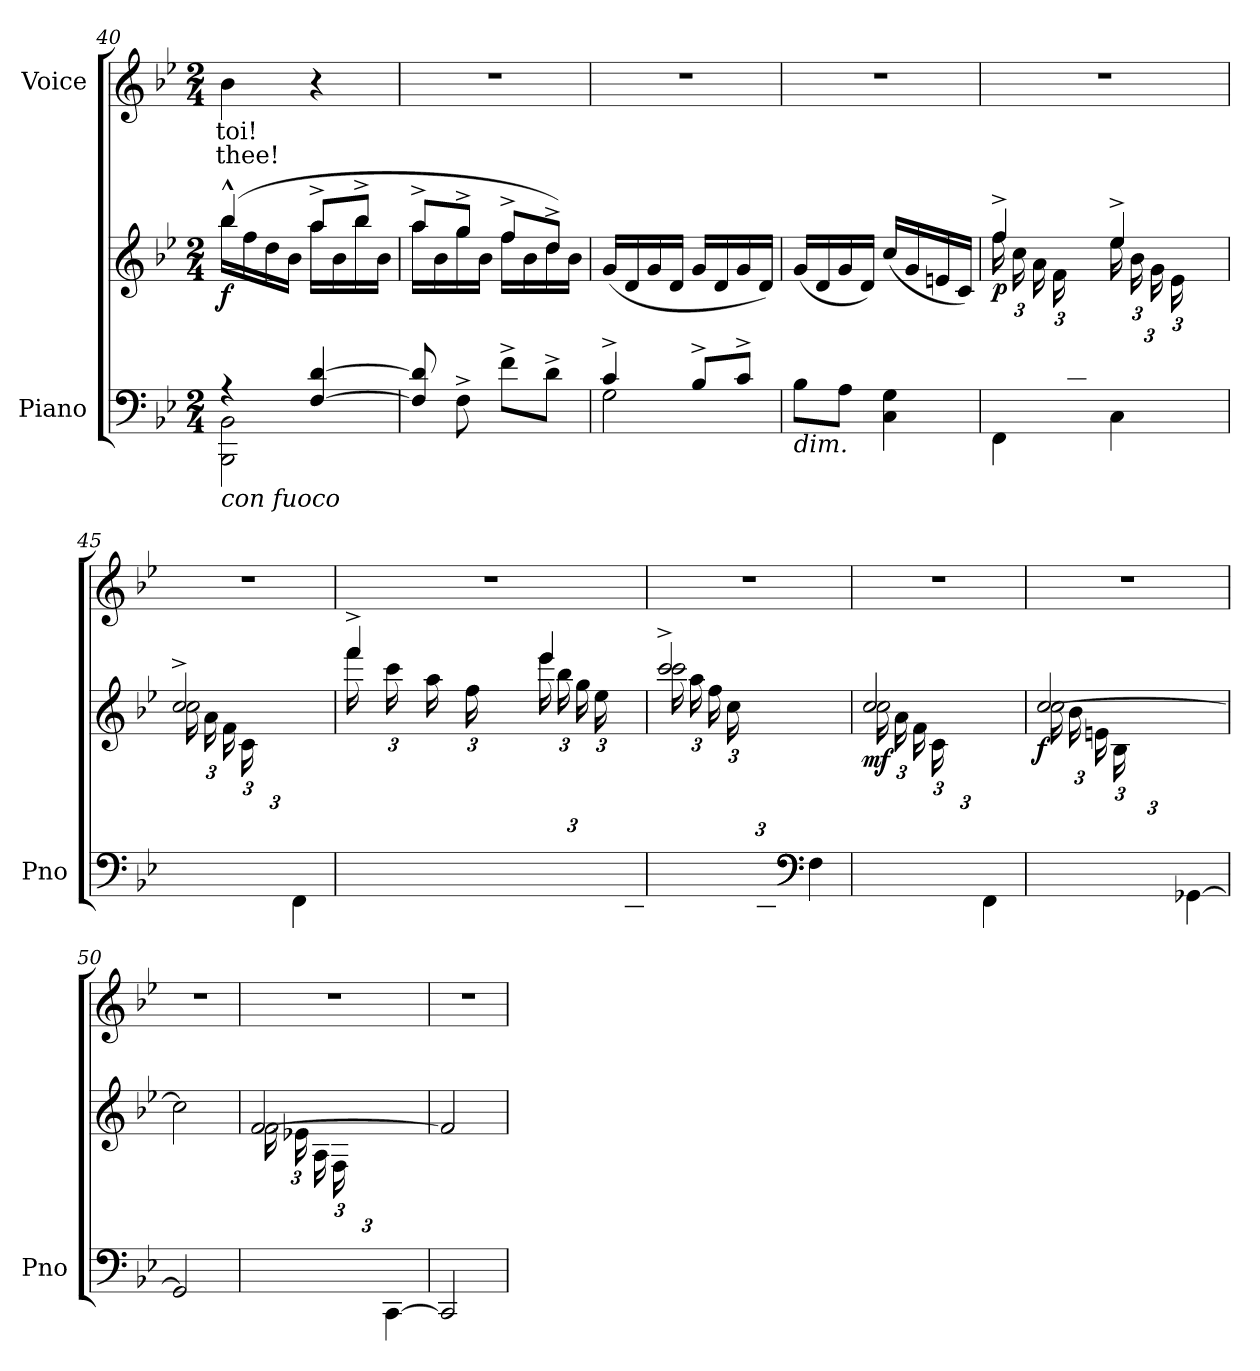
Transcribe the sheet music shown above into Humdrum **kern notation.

**kern	**kern	**dynam	**kern	**text	**text
*part2	*part2	*part2	*part1	*part1	*part1
*staff3	*staff2	*staff2/3	*staff1	*staff1	*staff1
*I"Piano	*	*	*I"Voice	*	*
*I'Pno	*	*	*	*	*
!!LO:LB:g=z
*clefF4	*clefG2	*	*clefG2	*	*
*k[b-e-]	*k[b-e-]	*	*k[b-e-]	*	*
*M2/4	*M2/4	*	*M2/4	*	*
=40	=40	=40	=40	=40	=40
*^	*^	*	*	*	*
!LO:TX:b:i:t=con fuoco	!	!	!	!	!	!	!
!	!	!	!	!LO:DY:b	!	!LO:LY:b	!LO:LY:b
4r	2BBB-\ 2BB-\	(4bb-^^/	16bb-\LL	f	4b-\	toi!	thee!
.	.	.	16ff\	.	.	.	.
.	.	.	16dd\	.	.	.	.
.	.	.	16b-\JJ	.	.	.	.
[4F/ [4d/	.	8aa^/L	16aa\LL	.	4r	.	.
.	.	.	16b-\	.	.	.	.
.	.	8bb-^/J	16bb-\	.	.	.	.
.	.	.	16b-\JJ	.	.	.	.
*v	*v	*	*	*	*	*	*
=41	=41	=41	=41	=41	=41	=41
8F/] 8d/]	8aa^/L	16aa\LL	.	2r	.	.
.	.	16b-\	.	.	.	.
8F^\	8gg^/J	16gg\	.	.	.	.
.	.	16b-\JJ	.	.	.	.
8f^\L	8ff^/L	16ff\LL	.	.	.	.
.	.	16b-\	.	.	.	.
8d^\J	8dd^/J)	16dd\	.	.	.	.
.	.	16b-\JJ	.	.	.	.
=42	=42	=42	=42	=42	=42	=42
*^	*	*	*	*	*	*
!	!	!	!	!LO:DY:b=2	!	!	!
!	!	!	!	!LO:DY:n=1:b=2	!	!	!
!	!	!	!	!LO:DY:n=2:b	!	!	!
*	*	*v	*v	*	*	*	*
4c^/	2G\	(16g/LL	f other-dynamics p	2r	.	.
.	.	16d/	.	.	.	.
.	.	16g/	.	.	.	.
.	.	16d/JJ	.	.	.	.
8B-^/L	.	16g/LL	.	.	.	.
.	.	16d/	.	.	.	.
8c^/J	.	16g/	.	.	.	.
.	.	16d/JJ)	.	.	.	.
*v	*v	*	*	*	*	*
!!LO:LB:g=z
=43	=43	=43	=43	=43	=43
!LO:TX:b:i:t=dim.	!	!	!	!	!
8B-\L	(16g/LL	.	2r	.	.
.	16d/	.	.	.	.
8A\J	16g/	.	.	.	.
.	16d/JJ)	.	.	.	.
4C\ 4G\	(16cc/LL	.	.	.	.
.	16g/	.	.	.	.
.	16en/	.	.	.	.
.	16c/JJ)	.	.	.	.
!!LO:PB:g=z
=44	=44	=44	=44	=44	=44
*^	*^	*	*	*	*
*	*	*	*Xbrackettup	*	*	*	*
!	!	!	!	!LO:DY:b	!	!	!
6ryy	4FF\	(4ff^/	24ff\LL	p	2r	.	.
.	.	.	24cc\	.	.	.	.
.	.	.	24a\	.	.	.	.
.	.	.	24f\	.	.	.	.
24c/	.	.	12ryy	.	.	.	.
24F/JJ)	.	.	.	.	.	.	.
6ryy	4C\	(4ee-^/	24ee-\LL	.	.	.	.
.	.	.	24b-\	.	.	.	.
.	.	.	24g\	.	.	.	.
.	.	.	24e-\	.	.	.	.
24G/	.	.	12ryy	.	.	.	.
24C/JJ)	.	.	.	.	.	.	.
=45	=45	=45	=45	=45	=45	=45	=45
!	!	!	!LO:N:head=open	!	!	!	!
6ryy	2ryy	(2cc^/	24cc\LL	.	2r	.	.
.	.	.	24a\	.	.	.	.
.	.	.	24f\	.	.	.	.
.	.	.	24c\	.	.	.	.
24A/	.	.	3ryy	.	.	.	.
24C/JJ	.	.	.	.	.	.	.
4FF\)	.	.	.	.	.	.	.
=46	=46	=46	=46	=46	=46	=46	=46
6ryy	4ryy	(4fff^/	24fff\LL	.	2r	.	.
.	.	.	24ccc\	.	.	.	.
.	.	.	24aa\	.	.	.	.
.	.	.	24ff\	.	.	.	.
*clefG2	*	*	*	*	*	*	*
24cc/	.	.	12ryy	.	.	.	.
24f/JJ)	.	.	.	.	.	.	.
6ryy	4ryy	(4eee-/	24eee-\LL	.	.	.	.
.	.	.	24bb-\	.	.	.	.
.	.	.	24gg\	.	.	.	.
.	.	.	24ee-\	.	.	.	.
24g/	.	.	12ryy	.	.	.	.
24c/JJ)	.	.	.	.	.	.	.
!!LO:LB:g=z
=47	=47	=47	=47	=47	=47	=47	=47
!	!	!	!LO:N:head=open	!	!	!	!
6ryy	4ryy	(2ccc^/	24ccc\LL	.	2r	.	.
.	.	.	24aa\	.	.	.	.
.	.	.	24ff\	.	.	.	.
.	.	.	24cc\	.	.	.	.
24a/	.	.	3ryy	.	.	.	.
24c/JJ	.	.	.	.	.	.	.
*clefF4	*	*	*	*	*	*	*
4F\)	4ryy	.	.	.	.	.	.
=48	=48	=48	=48	=48	=48	=48	=48
!	!	!	!LO:N:head=open	!LO:DY:b	!	!	!
6ryy	2ryy	(2cc/	24cc\LL	mf	2r	.	.
.	.	.	24a\	.	.	.	.
.	.	.	24f\	.	.	.	.
.	.	.	24c\	.	.	.	.
24A/	.	.	3ryy	.	.	.	.
24C/JJ	.	.	.	.	.	.	.
4FF\)	.	.	.	.	.	.	.
=49	=49	=49	=49	=49	=49	=49	=49
!	!	!	!LO:N:head=open	!LO:DY:b	!	!	!
6ryy	2ryy	([2cc/	24cc\LL	f	2r	.	.
.	.	.	24b-\	.	.	.	.
.	.	.	24en\	.	.	.	.
.	.	.	24B-\	.	.	.	.
24G-X/	.	.	3ryy	.	.	.	.
24D-X/JJ	.	.	.	.	.	.	.
[4GG-X\)	.	.	.	.	.	.	.
*v	*v	*	*	*	*	*	*
*	*v	*v	*	*	*	*
=50	=50	=50	=50	=50	=50
2GG-/]	2cc\]	.	2r	.	.
!!LO:LB:g=z
=51	=51	=51	=51	=51	=51
*^	*^	*	*	*	*
!	!	!	!LO:N:head=open	!	!	!	!
6ryy	2ryy	([2f/	24f\LL	.	2r	.	.
.	.	.	24e-X\	.	.	.	.
.	.	.	24A\	.	.	.	.
.	.	.	24F\	.	.	.	.
24C/	.	.	3ryy	.	.	.	.
24FF/JJ	.	.	.	.	.	.	.
[4CC\)	.	.	.	.	.	.	.
*v	*v	*	*	*	*	*	*
*	*v	*v	*	*	*	*
=52	=52	=52	=52	=52	=52
2CC/]	2f/]	.	2r	.	.
=	=	=	=	=	=
*-	*-	*-	*-	*-	*-
